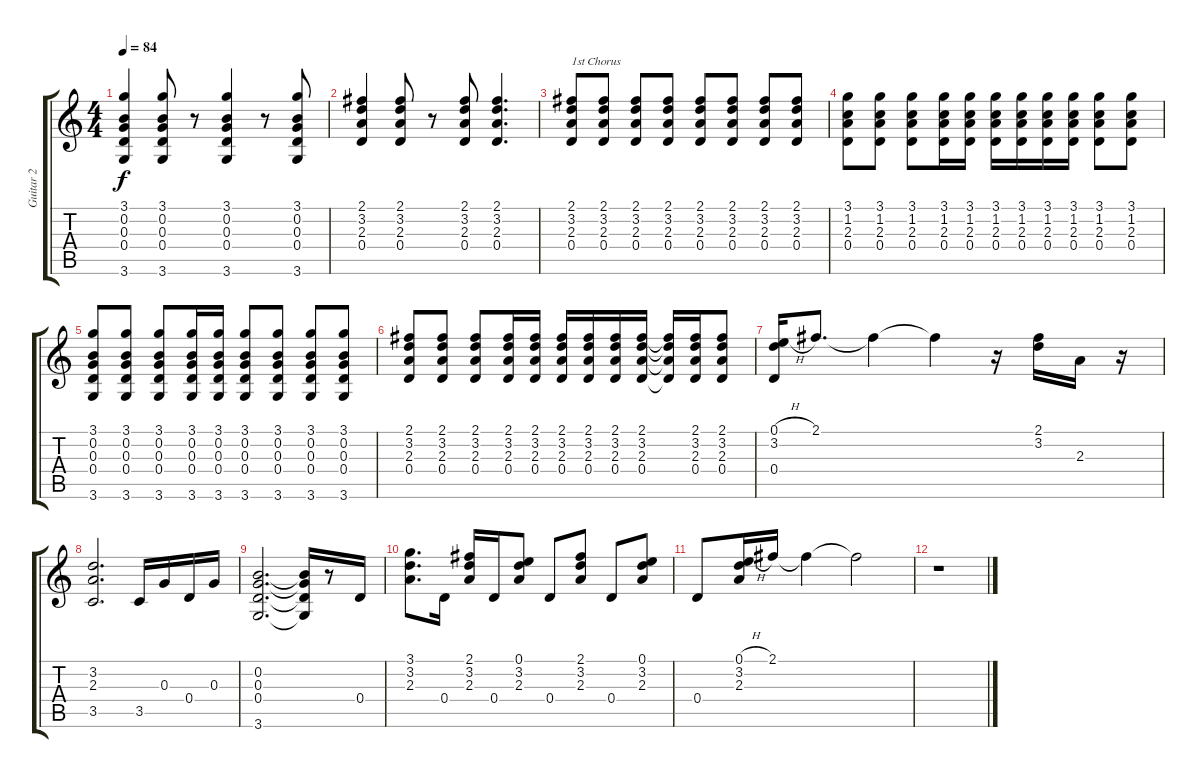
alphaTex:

\track ("Guitar 2" "Guitar 2") {instrument acousticguitarsteel}
\staff {score tabs}
\tuning (E4 B3 G3 D3 A2 E2) {hide}
\ts (4 4)
\tempo 84
\clef g2
\ks c
(3.1 0.2 0.3 0.4 3.6).4{dy f} (3.1 0.2 0.3 0.4 3.6).8 r.8 (3.1 0.2 0.3 0.4 3.6).4 r.8 (3.1 0.2 0.3 0.4 3.6).8 |
(2.1 3.2 2.3 0.4).4 (2.1 3.2 2.3 0.4).8 r.8 (2.1 3.2 2.3 0.4).8 (2.1 3.2 2.3 0.4).4{d} |
(2.1 3.2 2.3 0.4).8{txt "1st Chorus"} (2.1 3.2 2.3 0.4).8 (2.1 3.2 2.3 0.4).8 (2.1 3.2 2.3 0.4).8 (2.1 3.2 2.3 0.4).8 (2.1 3.2 2.3 0.4).8 (2.1 3.2 2.3 0.4).8 (2.1 3.2 2.3 0.4).8 |
(3.1 1.2 2.3 0.4).8 (3.1 1.2 2.3 0.4).8 (3.1 1.2 2.3 0.4).8 (3.1 1.2 2.3 0.4).16 (3.1 1.2 2.3 0.4).16 (3.1 1.2 2.3 0.4).16 (3.1 1.2 2.3 0.4).16 (3.1 1.2 2.3 0.4).16 (3.1 1.2 2.3 0.4).16 (3.1 1.2 2.3 0.4).8 (3.1 1.2 2.3 0.4).8 |
(3.1 0.2 0.3 0.4 3.6).8 (3.1 0.2 0.3 0.4 3.6).8 (3.1 0.2 0.3 0.4 3.6).8 (3.1 0.2 0.3 0.4 3.6).16 (3.1 0.2 0.3 0.4 3.6).16 (3.1 0.2 0.3 0.4 3.6).8 (3.1 0.2 0.3 0.4 3.6).8 (3.1 0.2 0.3 0.4 3.6).8 (3.1 0.2 0.3 0.4 3.6).8 |
(2.1 3.2 2.3 0.4).8 (2.1 3.2 2.3 0.4).8 (2.1 3.2 2.3 0.4).8 (2.1 3.2 2.3 0.4).16 (2.1 3.2 2.3 0.4).16 (2.1 3.2 2.3 0.4).16 (2.1 3.2 2.3 0.4).16 (2.1 3.2 2.3 0.4).16 (2.1 3.2 2.3 0.4).16 (2.1{t} 3.2{t} 2.3{t} 0.4{t}).16 (2.1 3.2 2.3 0.4).16 (2.1 3.2 2.3 0.4).8 |
(0.1{h} 3.2 0.4).16 2.1.8{d} 2.1{t}.4 2.1{t}.4 r.16 (2.1 3.2).16 2.3.16 r.16 |
(3.2 2.3 3.5).2{d} 3.5.16 0.3.16 0.4.16 0.3.16 |
(0.2 0.3 0.4 3.6).2{d} (0.2{t} 0.3{t} 0.4{t} 3.6{t}).16 r.8 0.4.16 |
(3.1 3.2 2.3).8{d} 0.4.16 (2.1 3.2 2.3).16 0.4.16 (0.1 3.2 2.3).8 0.4.8 (2.1 3.2 2.3).8 0.4.8 (0.1 3.2 2.3).8 |
0.4.8 (0.1{h} 3.2 2.3).16 2.1.16 2.1{t}.4 2.1{t}.2 |
r.1
